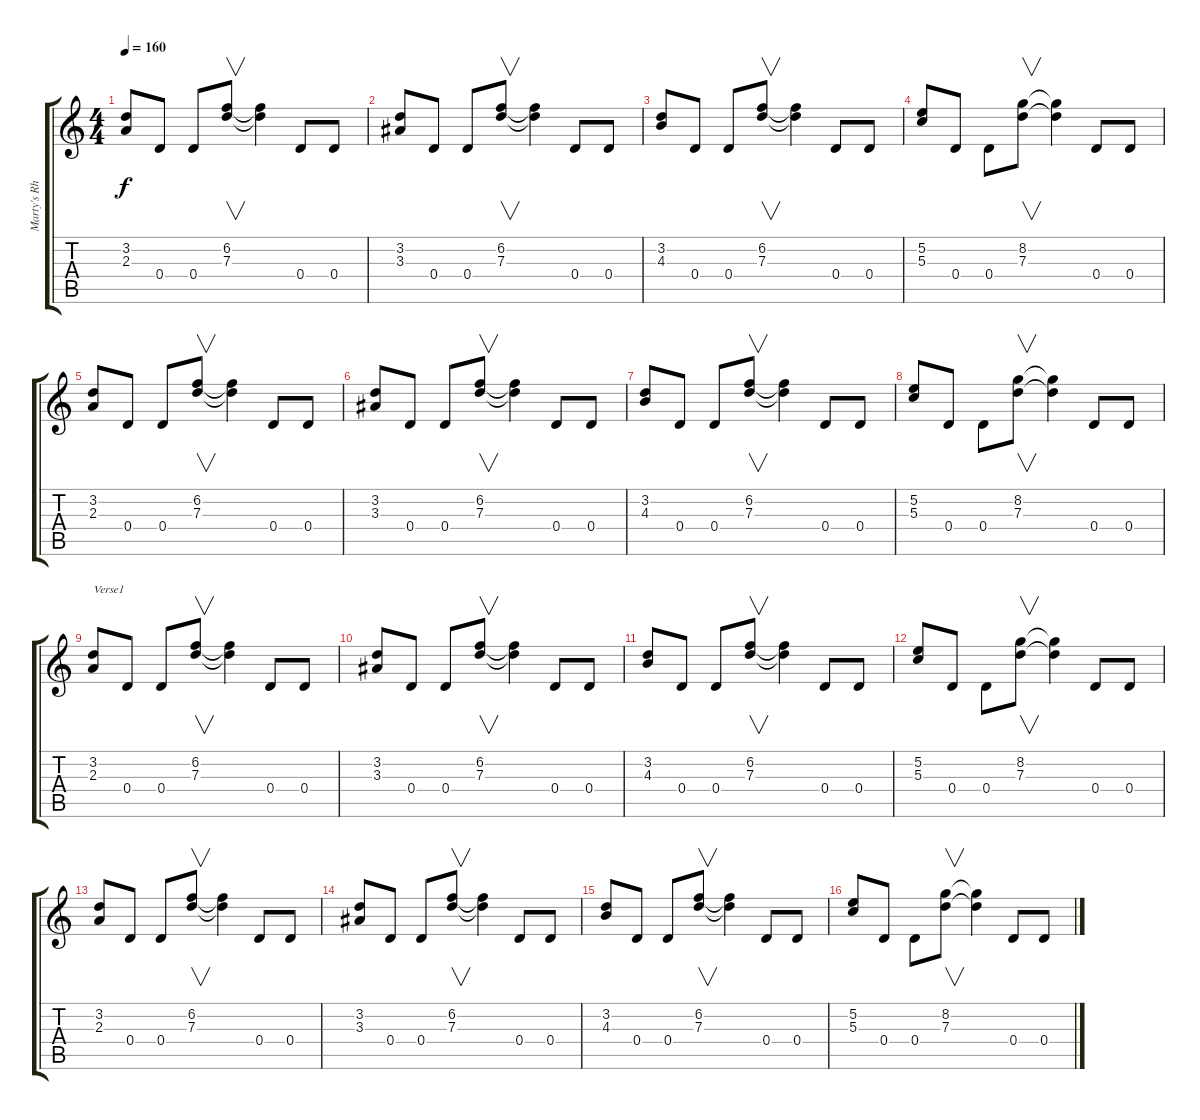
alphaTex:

\track ("Marty's Rhythm" "Marty's Rh") {instrument overdrivenguitar}
\staff {score tabs}
\tuning (E4 B3 G3 D3 A2 E2) {hide}
\ts (4 4)
\tempo 160
\clef g2
\ks c
(3.2 2.3).8{dy f} 0.4.8 0.4.8 (6.2 7.3).8{v} (6.2{t} 7.3{t}).4 0.4.8 0.4.8 |
(3.2 3.3).8 0.4.8 0.4.8 (6.2 7.3).8{v} (6.2{t} 7.3{t}).4 0.4.8 0.4.8 |
(3.2 4.3).8 0.4.8 0.4.8 (6.2 7.3).8{v} (6.2{t} 7.3{t}).4 0.4.8 0.4.8 |
(5.2 5.3).8 0.4.8 0.4.8 (8.2 7.3).8{v} (8.2{t} 7.3{t}).4 0.4.8 0.4.8 |
(3.2 2.3).8 0.4.8 0.4.8 (6.2 7.3).8{v} (6.2{t} 7.3{t}).4 0.4.8 0.4.8 |
(3.2 3.3).8 0.4.8 0.4.8 (6.2 7.3).8{v} (6.2{t} 7.3{t}).4 0.4.8 0.4.8 |
(3.2 4.3).8 0.4.8 0.4.8 (6.2 7.3).8{v} (6.2{t} 7.3{t}).4 0.4.8 0.4.8 |
(5.2 5.3).8 0.4.8 0.4.8 (8.2 7.3).8{v} (8.2{t} 7.3{t}).4 0.4.8 0.4.8 |
(3.2 2.3).8{txt "Verse1"} 0.4.8 0.4.8 (6.2 7.3).8{v} (6.2{t} 7.3{t}).4 0.4.8 0.4.8 |
(3.2 3.3).8 0.4.8 0.4.8 (6.2 7.3).8{v} (6.2{t} 7.3{t}).4 0.4.8 0.4.8 |
(3.2 4.3).8 0.4.8 0.4.8 (6.2 7.3).8{v} (6.2{t} 7.3{t}).4 0.4.8 0.4.8 |
(5.2 5.3).8 0.4.8 0.4.8 (8.2 7.3).8{v} (8.2{t} 7.3{t}).4 0.4.8 0.4.8 |
(3.2 2.3).8 0.4.8 0.4.8 (6.2 7.3).8{v} (6.2{t} 7.3{t}).4 0.4.8 0.4.8 |
(3.2 3.3).8 0.4.8 0.4.8 (6.2 7.3).8{v} (6.2{t} 7.3{t}).4 0.4.8 0.4.8 |
(3.2 4.3).8 0.4.8 0.4.8 (6.2 7.3).8{v} (6.2{t} 7.3{t}).4 0.4.8 0.4.8 |
(5.2 5.3).8 0.4.8 0.4.8 (8.2 7.3).8{v} (8.2{t} 7.3{t}).4 0.4.8 0.4.8
